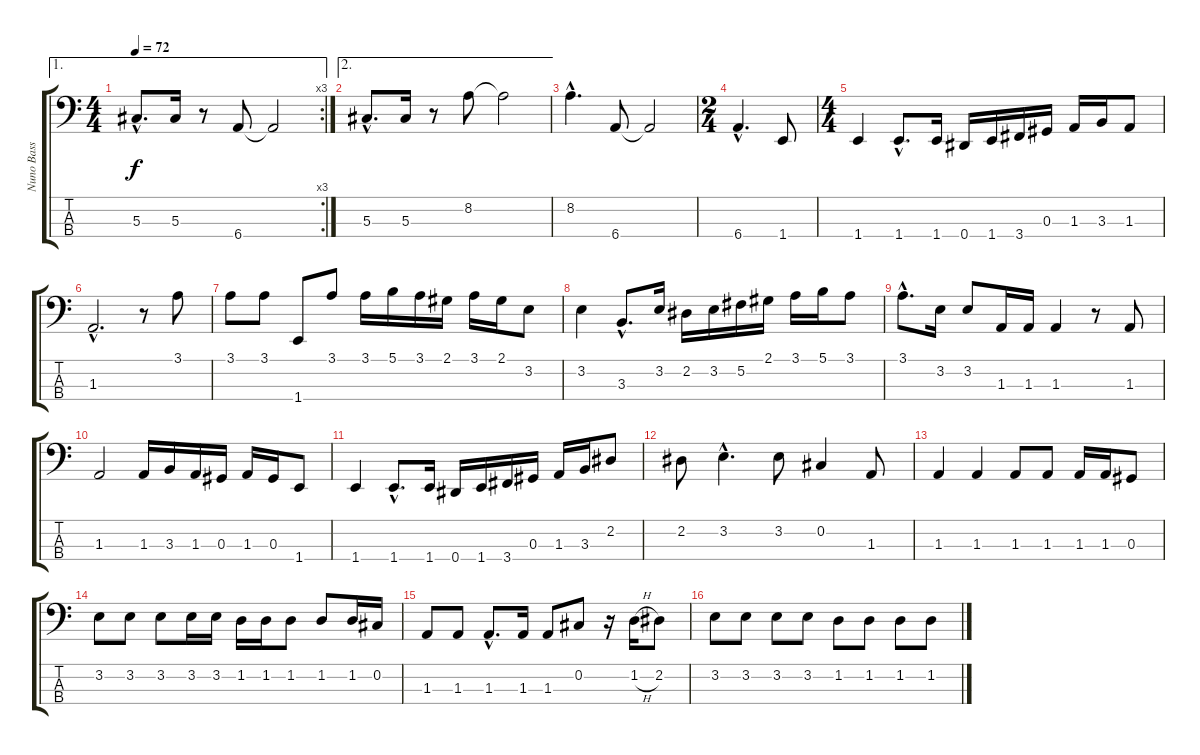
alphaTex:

\track ("Nuno Bass" "Nuno Bass") {instrument acousticbass}
\staff {score tabs}
\tuning (Gb2 Db2 Ab1 Eb1) {hide}
\ae 1
\rc 3
\ts (4 4)
\tempo 72
\clef f4
\ks c
5.3{hac}.8{d dy f} 5.3.16 r.8 6.4.8 6.4{t}.2 |
\ae 2
5.3{hac}.8{d} 5.3.16 r.8 8.2.8 8.2{t}.2 |
8.2{hac}.4{d} 6.4.8 6.4{t}.2 |
\ts (2 4)
6.4{hac}.4{d} 1.4.8 |
\ts (4 4)
1.4.4 1.4{hac}.8{d} 1.4.16 0.4.16 1.4.16 3.4.16 0.3.16 1.3.16 3.3.16 1.3.8 |
1.3{hac}.2{d} r.8 3.1.8 |
3.1.8 3.1.8 1.4.8 3.1.8 3.1.16 5.1.16 3.1.16 2.1.16 3.1.16 2.1.16 3.2.8 |
3.2.4 3.3{hac}.8{d} 3.2.16 2.2.16 3.2.16 5.2.16 2.1.16 3.1.16 5.1.16 3.1.8 |
3.1{hac}.8{d} 3.2.16 3.2.8 1.3.16 1.3.16 1.3.4 r.8 1.3.8 |
1.3.2 1.3.16 3.3.16 1.3.16 0.3.16 1.3.16 0.3.16 1.4.8 |
1.4.4 1.4{hac}.8{d} 1.4.16 0.4.16 1.4.16 3.4.16 0.3.16 1.3.16 3.3.16 2.2.8 |
2.2.8 3.2{hac}.4{d} 3.2.8 0.2.4 1.3.8 |
1.3.4 1.3.4 1.3.8 1.3.8 1.3.16 1.3.16 0.3.8 |
3.2.8 3.2.8 3.2.8 3.2.16 3.2.16 1.2.16 1.2.16 1.2.8 1.2.8 1.2.16 0.2.16 |
1.3.8 1.3.8 1.3{hac}.8{d} 1.3.16 1.3.8 0.2.8 r.16 1.2{h}.16 2.2.8 |
3.2.8 3.2.8 3.2.8 3.2.8 1.2.8 1.2.8 1.2.8 1.2.8
